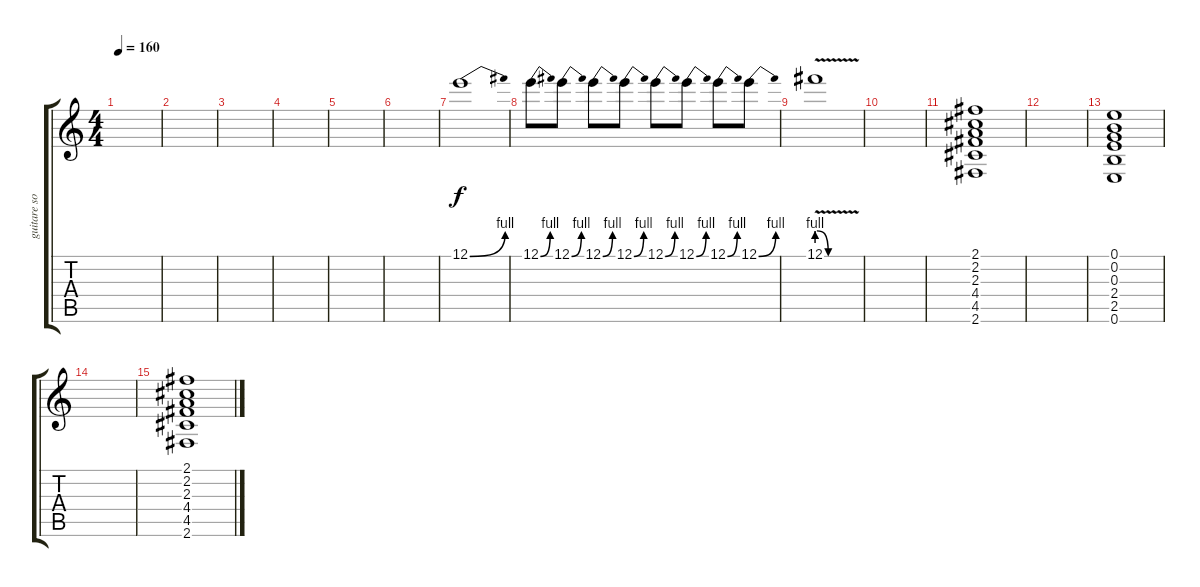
\track ("guitare solo finale" "guitare so") {instrument distortionguitar}
\staff {score tabs}
\tuning (E4 B3 G3 D3 A2 E2) {hide}
\ts (4 4)
\tempo 160
\clef g2
\ks c
|
|
|
|
|
|
12.1{be (bend 0 0 60 4)}.1 |
12.1{be (bend 0 0 60 4)}.8 12.1{be (bend 0 0 60 4)}.8 12.1{be (bend 0 0 60 4)}.8 12.1{be (bend 0 0 60 4)}.8 12.1{be (bend 0 0 60 4)}.8 12.1{be (bend 0 0 60 4)}.8 12.1{be (bend 0 0 60 4)}.8 12.1{be (bend 0 0 60 4)}.8 |
12.1{be (custom 0 4 16 0 20 0 40 0 60 0) v}.1 |
|
(2.1 2.2 2.3 4.4 4.5 2.6).1 |
|
(0.1 0.2 0.3 2.4 2.5 0.6).1 |
|
(2.1 2.2 2.3 4.4 4.5 2.6).1
